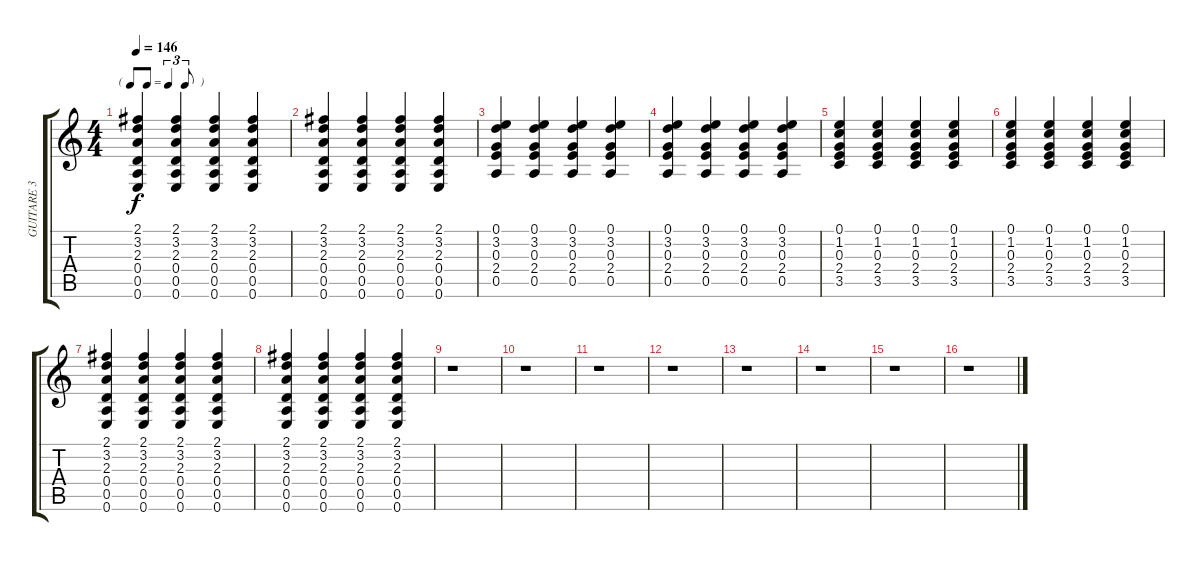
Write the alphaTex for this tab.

\track ("GUITARE 3" "GUITARE 3") {instrument electricguitarclean}
\staff {score tabs}
\tuning (E4 B3 G3 D3 A2 E2) {hide}
\ts (4 4)
\tf triplet8th
\tempo 146
\clef g2
\ks c
(2.1 3.2 2.3 0.4 0.5 0.6).4{dy f} (2.1 3.2 2.3 0.4 0.5 0.6).4 (2.1 3.2 2.3 0.4 0.5 0.6).4 (2.1 3.2 2.3 0.4 0.5 0.6).4 |
(2.1 3.2 2.3 0.4 0.5 0.6).4 (2.1 3.2 2.3 0.4 0.5 0.6).4 (2.1 3.2 2.3 0.4 0.5 0.6).4 (2.1 3.2 2.3 0.4 0.5 0.6).4 |
(0.1 3.2 0.3 2.4 0.5).4 (0.1 3.2 0.3 2.4 0.5).4 (0.1 3.2 0.3 2.4 0.5).4 (0.1 3.2 0.3 2.4 0.5).4 |
(0.1 3.2 0.3 2.4 0.5).4 (0.1 3.2 0.3 2.4 0.5).4 (0.1 3.2 0.3 2.4 0.5).4 (0.1 3.2 0.3 2.4 0.5).4 |
(0.1 1.2 0.3 2.4 3.5).4 (0.1 1.2 0.3 2.4 3.5).4 (0.1 1.2 0.3 2.4 3.5).4 (0.1 1.2 0.3 2.4 3.5).4 |
(0.1 1.2 0.3 2.4 3.5).4 (0.1 1.2 0.3 2.4 3.5).4 (0.1 1.2 0.3 2.4 3.5).4 (0.1 1.2 0.3 2.4 3.5).4 |
(2.1 3.2 2.3 0.4 0.5 0.6).4 (2.1 3.2 2.3 0.4 0.5 0.6).4 (2.1 3.2 2.3 0.4 0.5 0.6).4 (2.1 3.2 2.3 0.4 0.5 0.6).4 |
(2.1 3.2 2.3 0.4 0.5 0.6).4 (2.1 3.2 2.3 0.4 0.5 0.6).4 (2.1 3.2 2.3 0.4 0.5 0.6).4 (2.1 3.2 2.3 0.4 0.5 0.6).4 |
r.1 |
r.1 |
r.1 |
r.1 |
r.1 |
r.1 |
r.1 |
r.1
